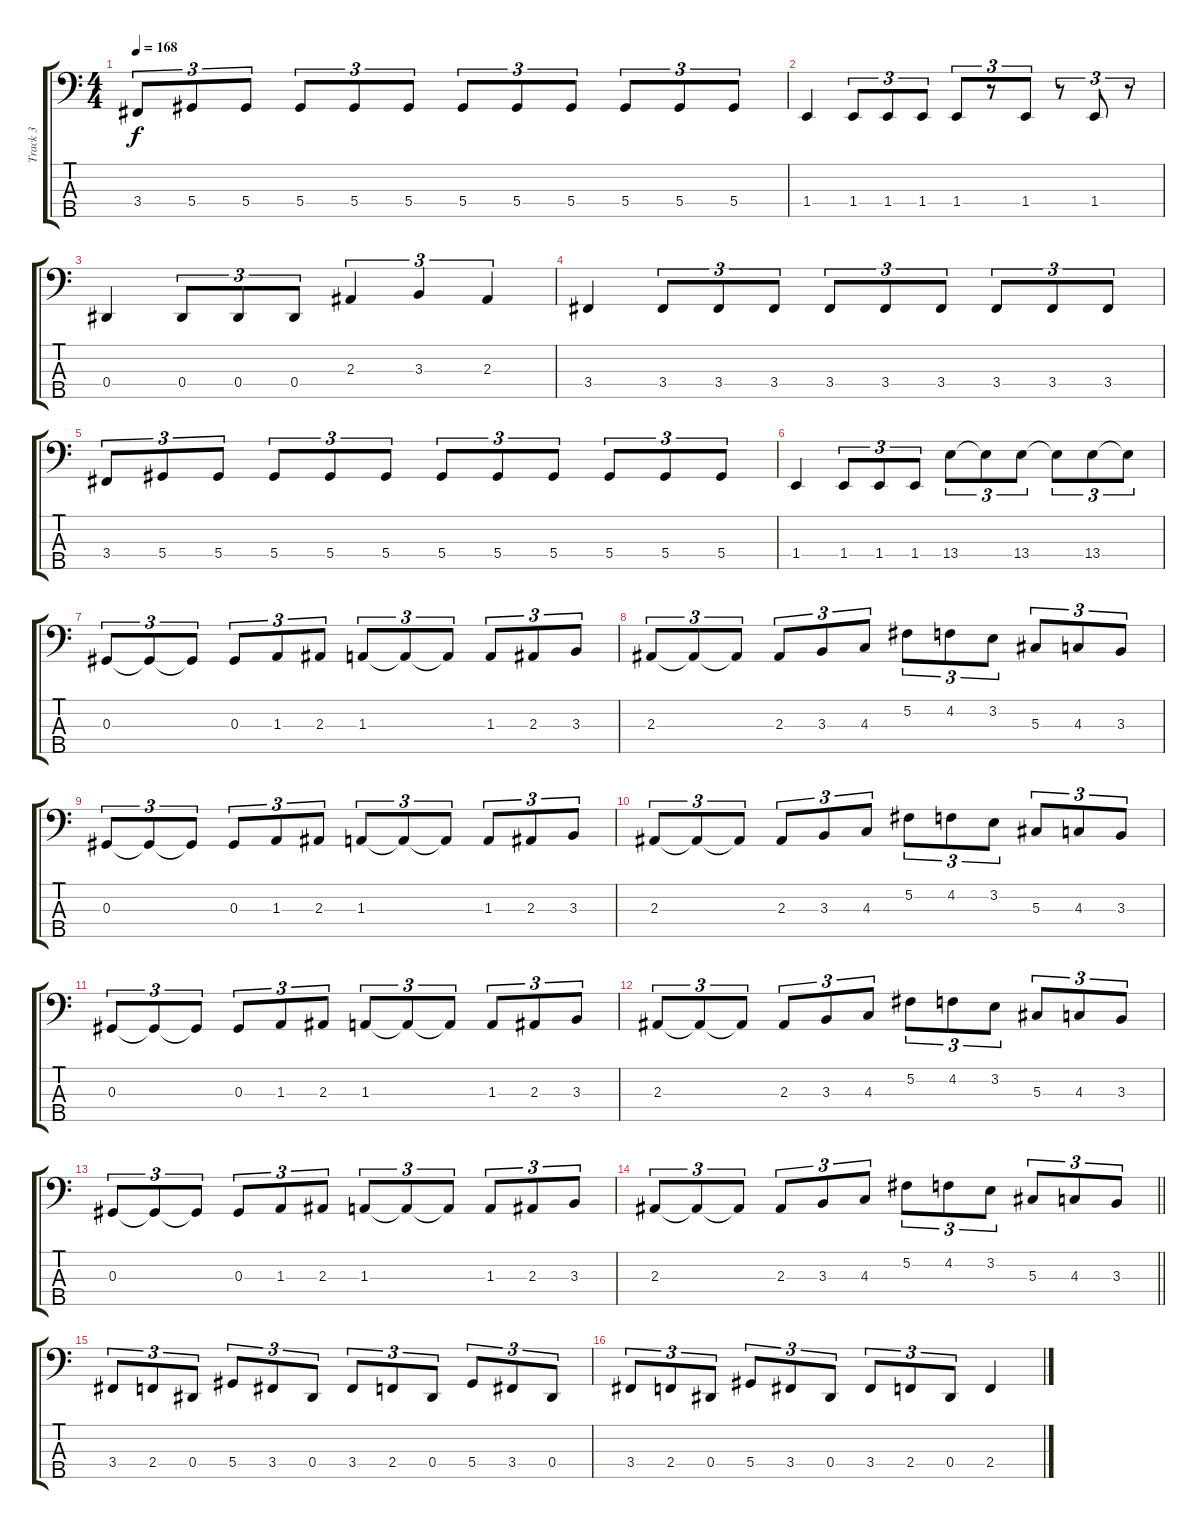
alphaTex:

\track ("Track 3" "Track 3") {instrument electricbasspick bank 255}
\staff {score tabs}
\tuning (Gb2 Db2 Ab1 Eb1 Bb0) {hide}
\ts (4 4)
\tempo 168
\clef f4
\ks c
3.4.8{tu (3 2) dy f} 5.4.8{tu (3 2)} 5.4.8{tu (3 2)} 5.4.8{tu (3 2)} 5.4.8{tu (3 2)} 5.4.8{tu (3 2)} 5.4.8{tu (3 2)} 5.4.8{tu (3 2)} 5.4.8{tu (3 2)} 5.4.8{tu (3 2)} 5.4.8{tu (3 2)} 5.4.8{tu (3 2)} |
1.4.4 1.4.8{tu (3 2)} 1.4.8{tu (3 2)} 1.4.8{tu (3 2)} 1.4.8{tu (3 2)} r.8{tu (3 2)} 1.4.8{tu (3 2)} r.8{tu (3 2)} 1.4.8{tu (3 2)} r.8{tu (3 2)} |
0.4.4 0.4.8{tu (3 2)} 0.4.8{tu (3 2)} 0.4.8{tu (3 2)} 2.3.4{tu (3 2)} 3.3.4{tu (3 2)} 2.3.4{tu (3 2)} |
3.4.4 3.4.8{tu (3 2)} 3.4.8{tu (3 2)} 3.4.8{tu (3 2)} 3.4.8{tu (3 2)} 3.4.8{tu (3 2)} 3.4.8{tu (3 2)} 3.4.8{tu (3 2)} 3.4.8{tu (3 2)} 3.4.8{tu (3 2)} |
3.4.8{tu (3 2)} 5.4.8{tu (3 2)} 5.4.8{tu (3 2)} 5.4.8{tu (3 2)} 5.4.8{tu (3 2)} 5.4.8{tu (3 2)} 5.4.8{tu (3 2)} 5.4.8{tu (3 2)} 5.4.8{tu (3 2)} 5.4.8{tu (3 2)} 5.4.8{tu (3 2)} 5.4.8{tu (3 2)} |
1.4.4 1.4.8{tu (3 2)} 1.4.8{tu (3 2)} 1.4.8{tu (3 2)} 13.4.8{tu (3 2)} 13.4{t}.8{tu (3 2)} 13.4.8{tu (3 2)} 13.4{t}.8{tu (3 2)} 13.4.8{tu (3 2)} 13.4{t}.8{tu (3 2)} |
0.3.8{tu (3 2)} 0.3{t}.8{tu (3 2)} 0.3{t}.8{tu (3 2)} 0.3.8{tu (3 2)} 1.3.8{tu (3 2)} 2.3.8{tu (3 2)} 1.3.8{tu (3 2)} 1.3{t}.8{tu (3 2)} 1.3{t}.8{tu (3 2)} 1.3.8{tu (3 2)} 2.3.8{tu (3 2)} 3.3.8{tu (3 2)} |
2.3.8{tu (3 2)} 2.3{t}.8{tu (3 2)} 2.3{t}.8{tu (3 2)} 2.3.8{tu (3 2)} 3.3.8{tu (3 2)} 4.3.8{tu (3 2)} 5.2.8{tu (3 2)} 4.2.8{tu (3 2)} 3.2.8{tu (3 2)} 5.3.8{tu (3 2)} 4.3.8{tu (3 2)} 3.3.8{tu (3 2)} |
0.3.8{tu (3 2)} 0.3{t}.8{tu (3 2)} 0.3{t}.8{tu (3 2)} 0.3.8{tu (3 2)} 1.3.8{tu (3 2)} 2.3.8{tu (3 2)} 1.3.8{tu (3 2)} 1.3{t}.8{tu (3 2)} 1.3{t}.8{tu (3 2)} 1.3.8{tu (3 2)} 2.3.8{tu (3 2)} 3.3.8{tu (3 2)} |
2.3.8{tu (3 2)} 2.3{t}.8{tu (3 2)} 2.3{t}.8{tu (3 2)} 2.3.8{tu (3 2)} 3.3.8{tu (3 2)} 4.3.8{tu (3 2)} 5.2.8{tu (3 2)} 4.2.8{tu (3 2)} 3.2.8{tu (3 2)} 5.3.8{tu (3 2)} 4.3.8{tu (3 2)} 3.3.8{tu (3 2)} |
0.3.8{tu (3 2)} 0.3{t}.8{tu (3 2)} 0.3{t}.8{tu (3 2)} 0.3.8{tu (3 2)} 1.3.8{tu (3 2)} 2.3.8{tu (3 2)} 1.3.8{tu (3 2)} 1.3{t}.8{tu (3 2)} 1.3{t}.8{tu (3 2)} 1.3.8{tu (3 2)} 2.3.8{tu (3 2)} 3.3.8{tu (3 2)} |
2.3.8{tu (3 2)} 2.3{t}.8{tu (3 2)} 2.3{t}.8{tu (3 2)} 2.3.8{tu (3 2)} 3.3.8{tu (3 2)} 4.3.8{tu (3 2)} 5.2.8{tu (3 2)} 4.2.8{tu (3 2)} 3.2.8{tu (3 2)} 5.3.8{tu (3 2)} 4.3.8{tu (3 2)} 3.3.8{tu (3 2)} |
0.3.8{tu (3 2)} 0.3{t}.8{tu (3 2)} 0.3{t}.8{tu (3 2)} 0.3.8{tu (3 2)} 1.3.8{tu (3 2)} 2.3.8{tu (3 2)} 1.3.8{tu (3 2)} 1.3{t}.8{tu (3 2)} 1.3{t}.8{tu (3 2)} 1.3.8{tu (3 2)} 2.3.8{tu (3 2)} 3.3.8{tu (3 2)} |
\barLineRight lightlight
2.3.8{tu (3 2)} 2.3{t}.8{tu (3 2)} 2.3{t}.8{tu (3 2)} 2.3.8{tu (3 2)} 3.3.8{tu (3 2)} 4.3.8{tu (3 2)} 5.2.8{tu (3 2)} 4.2.8{tu (3 2)} 3.2.8{tu (3 2)} 5.3.8{tu (3 2)} 4.3.8{tu (3 2)} 3.3.8{tu (3 2)} |
3.4.8{tu (3 2)} 2.4.8{tu (3 2)} 0.4.8{tu (3 2)} 5.4.8{tu (3 2)} 3.4.8{tu (3 2)} 0.4.8{tu (3 2)} 3.4.8{tu (3 2)} 2.4.8{tu (3 2)} 0.4.8{tu (3 2)} 5.4.8{tu (3 2)} 3.4.8{tu (3 2)} 0.4.8{tu (3 2)} |
3.4.8{tu (3 2)} 2.4.8{tu (3 2)} 0.4.8{tu (3 2)} 5.4.8{tu (3 2)} 3.4.8{tu (3 2)} 0.4.8{tu (3 2)} 3.4.8{tu (3 2)} 2.4.8{tu (3 2)} 0.4.8{tu (3 2)} 2.4.4
